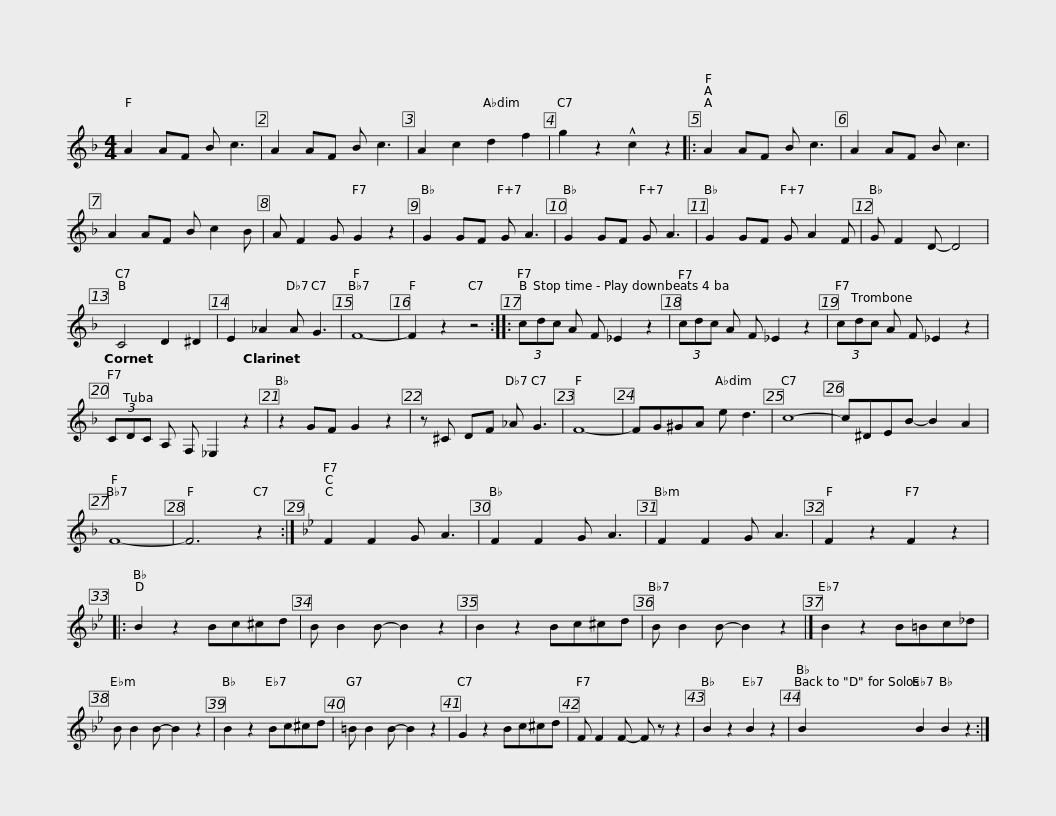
X:1
L:1/8
M:4/4
I:linebreak $
K:F
V:1 treble
V:1
 A2 AF B c3 | A2 AF B c3 | A2 c2 d2 f2 | g2 z2 !^!c2 z2 |:$ A2 AF B c3 | %5
 A2 AF B c3 | A2 AF B c2 B | A F2 G G2 z2 |$ G2 GF G A3 | G2 GF G A3 | %10
 G2 GF G A2 F | G F2 D- D4 |$ C4 D2 ^D2 | E2 _A2 A G3 | F8- | %15
 F2 z2 z4 ::$ (3cdc A F _E2 z2 | (3cdc A F _E2 z2 | (3cdc A F _E2 z2 | (3CDC A, F, _E,2 z2 |$ %20
 z2 GF G2 z2 | z ^C DF _A G3 | F8- | FG^GA e d3 |$ c8- | %25
 c^DEB- B2 A2 | F8- | F6 z2 :|$[K:Bb] F2 F2 G A3 | F2 F2 G A3 | %30
 F2 F2 G A3 | F2 z2 F2 z2 |:$ B2 z2 Bc^cd | B B2 B- B2 z2 | B2 z2 Bc^cd | %35
 B B2 B- B2 z2 |]$ B2 z2 B=Bc_d | B B2 B- B2 z2 | B2 z2 Bc^cd | =B B2 B- B2 z2 |$ %40
 G2 z2 Bc^cd | F F2 F- F z z2 | B2 z2 B2 z2 | B2 B2 B2 z2 :| %44
